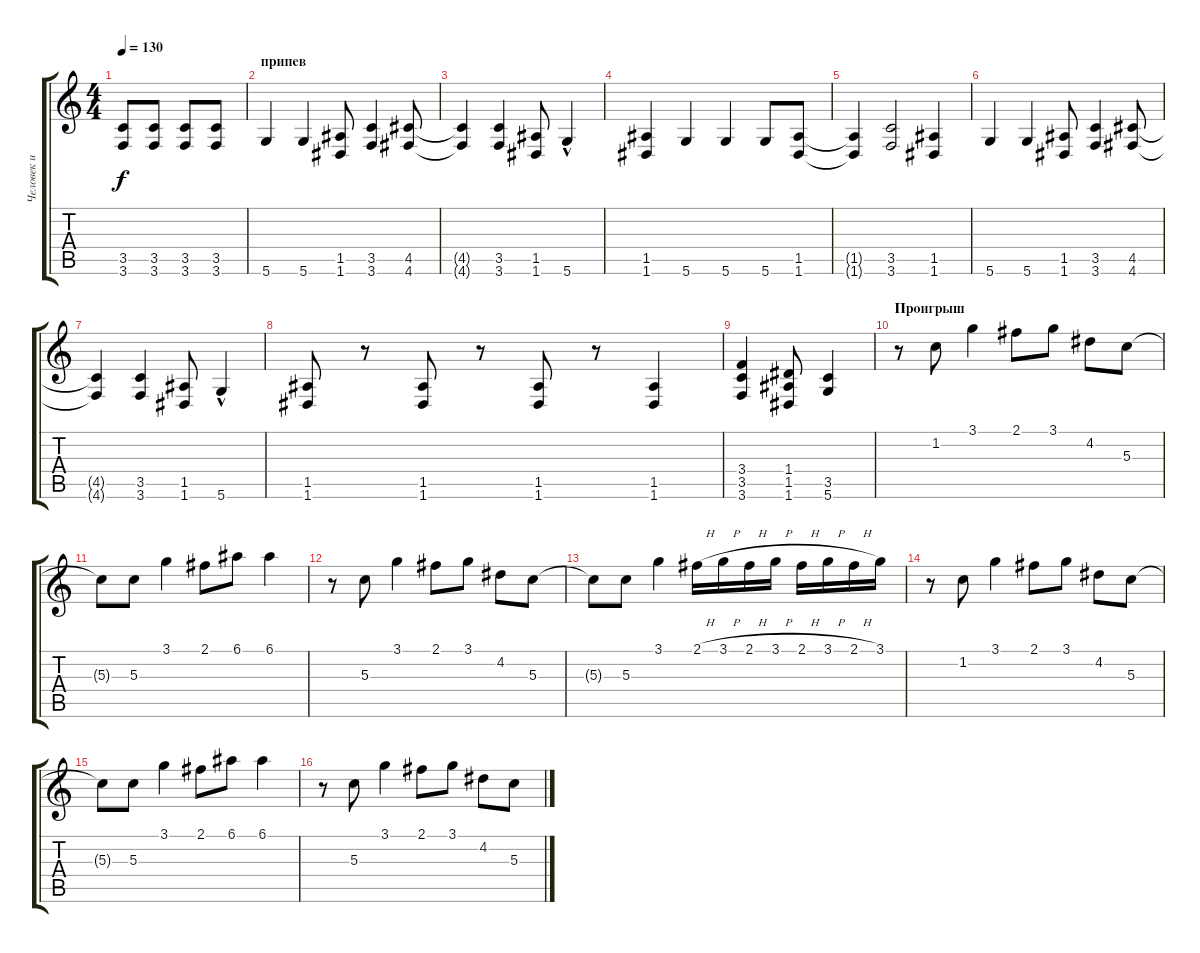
\track ("Человек и Пароход" "Человек и ") {instrument distortionguitar}
\staff {score tabs}
\tuning (E4 B3 G3 D3 A2 D2) {hide}
\ts (4 4)
\tempo 130
\clef g2
\ks c
(3.5 3.6).8{dy f} (3.5 3.6).8 (3.5 3.6).8 (3.5 3.6).8 |
\section ("" "припев")
5.6.4 5.6.4 (1.5 1.6).8 (3.5 3.6).4 (4.5 4.6).8 |
(4.5{t} 4.6{t}).4 (3.5 3.6).4 (1.5 1.6).8 5.6{hac}.4 |
(1.5 1.6).4 5.6.4 5.6.4 5.6.8 (1.5 1.6).8 |
(1.5{t} 1.6{t}).4 (3.5 3.6).2 (1.5 1.6).4 |
5.6.4 5.6.4 (1.5 1.6).8 (3.5 3.6).4 (4.5 4.6).8 |
(4.5{t} 4.6{t}).4 (3.5 3.6).4 (1.5 1.6).8 5.6{hac}.4 |
(1.5 1.6).8 r.8 (1.5 1.6).8 r.8 (1.5 1.6).8 r.8 (1.5 1.6).4 |
(3.4 3.5 3.6).4 (1.4 1.5 1.6).8 (3.5 5.6).4 |
\section ("" "Проигрыш")
r.8 1.2.8 3.1.4 2.1.8 3.1.8 4.2.8 5.3.8 |
5.3{t}.8 5.3.8 3.1.4 2.1.8 6.1.8 6.1.4 |
r.8 5.3.8 3.1.4 2.1.8 3.1.8 4.2.8 5.3.8 |
5.3{t}.8 5.3.8 3.1.4 2.1{h}.16 3.1{h}.16 2.1{h}.16 3.1{h}.16 2.1{h}.16 3.1{h}.16 2.1{h}.16 3.1.16 |
r.8 1.2.8 3.1.4 2.1.8 3.1.8 4.2.8 5.3.8 |
5.3{t}.8 5.3.8 3.1.4 2.1.8 6.1.8 6.1.4 |
r.8 5.3.8 3.1.4 2.1.8 3.1.8 4.2.8 5.3.8
